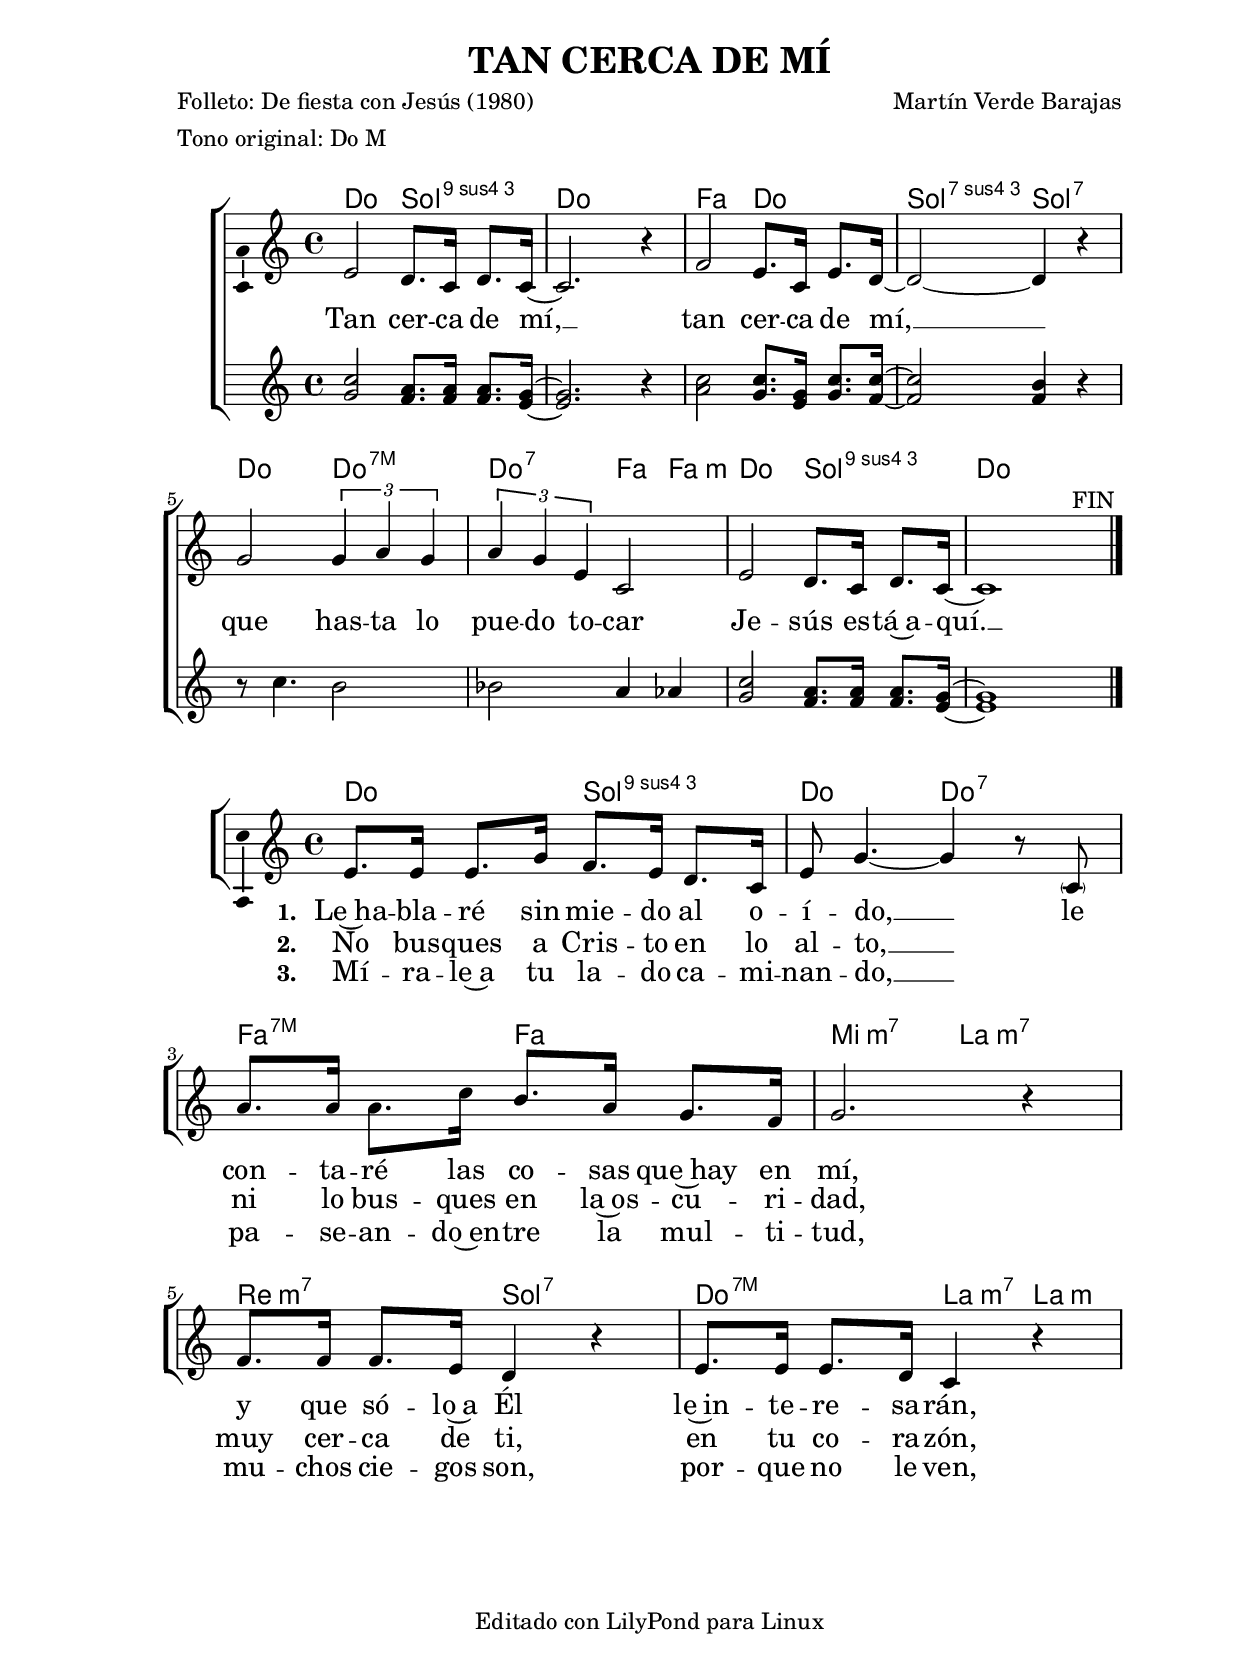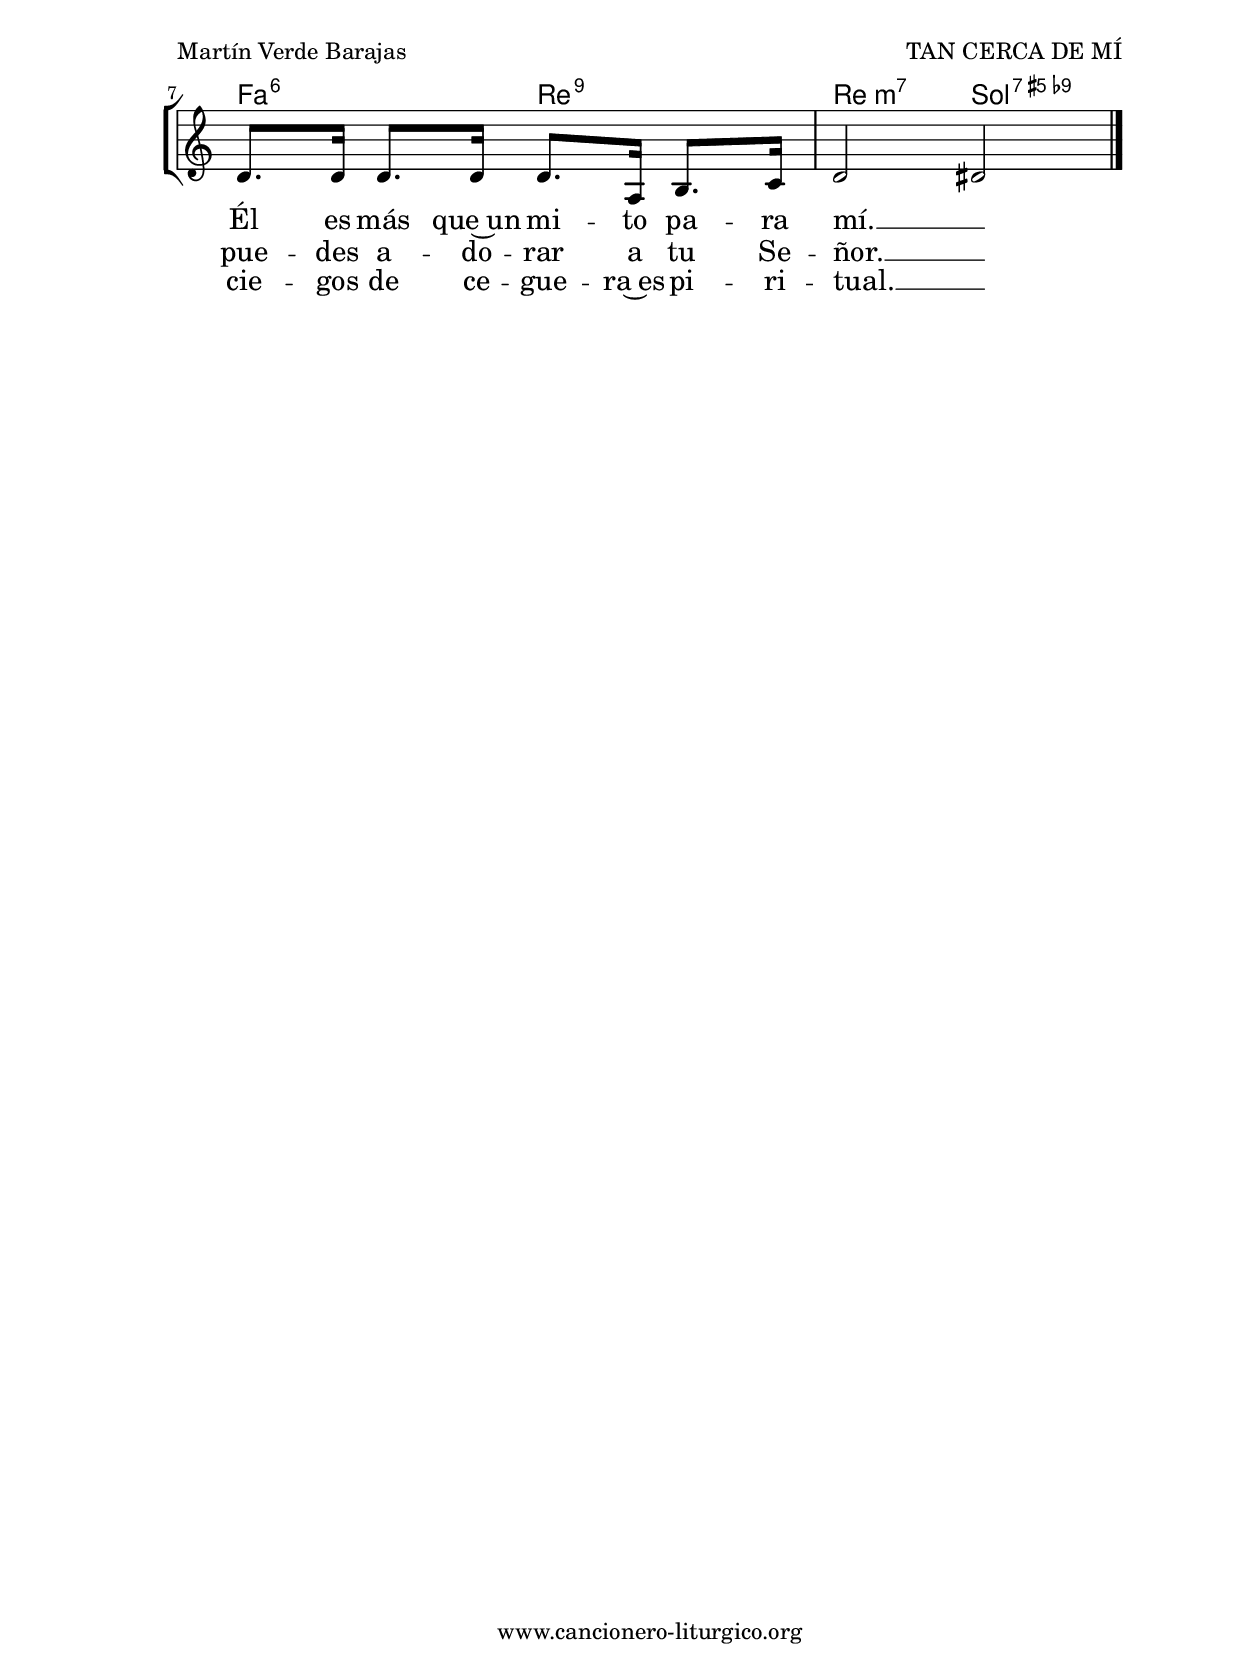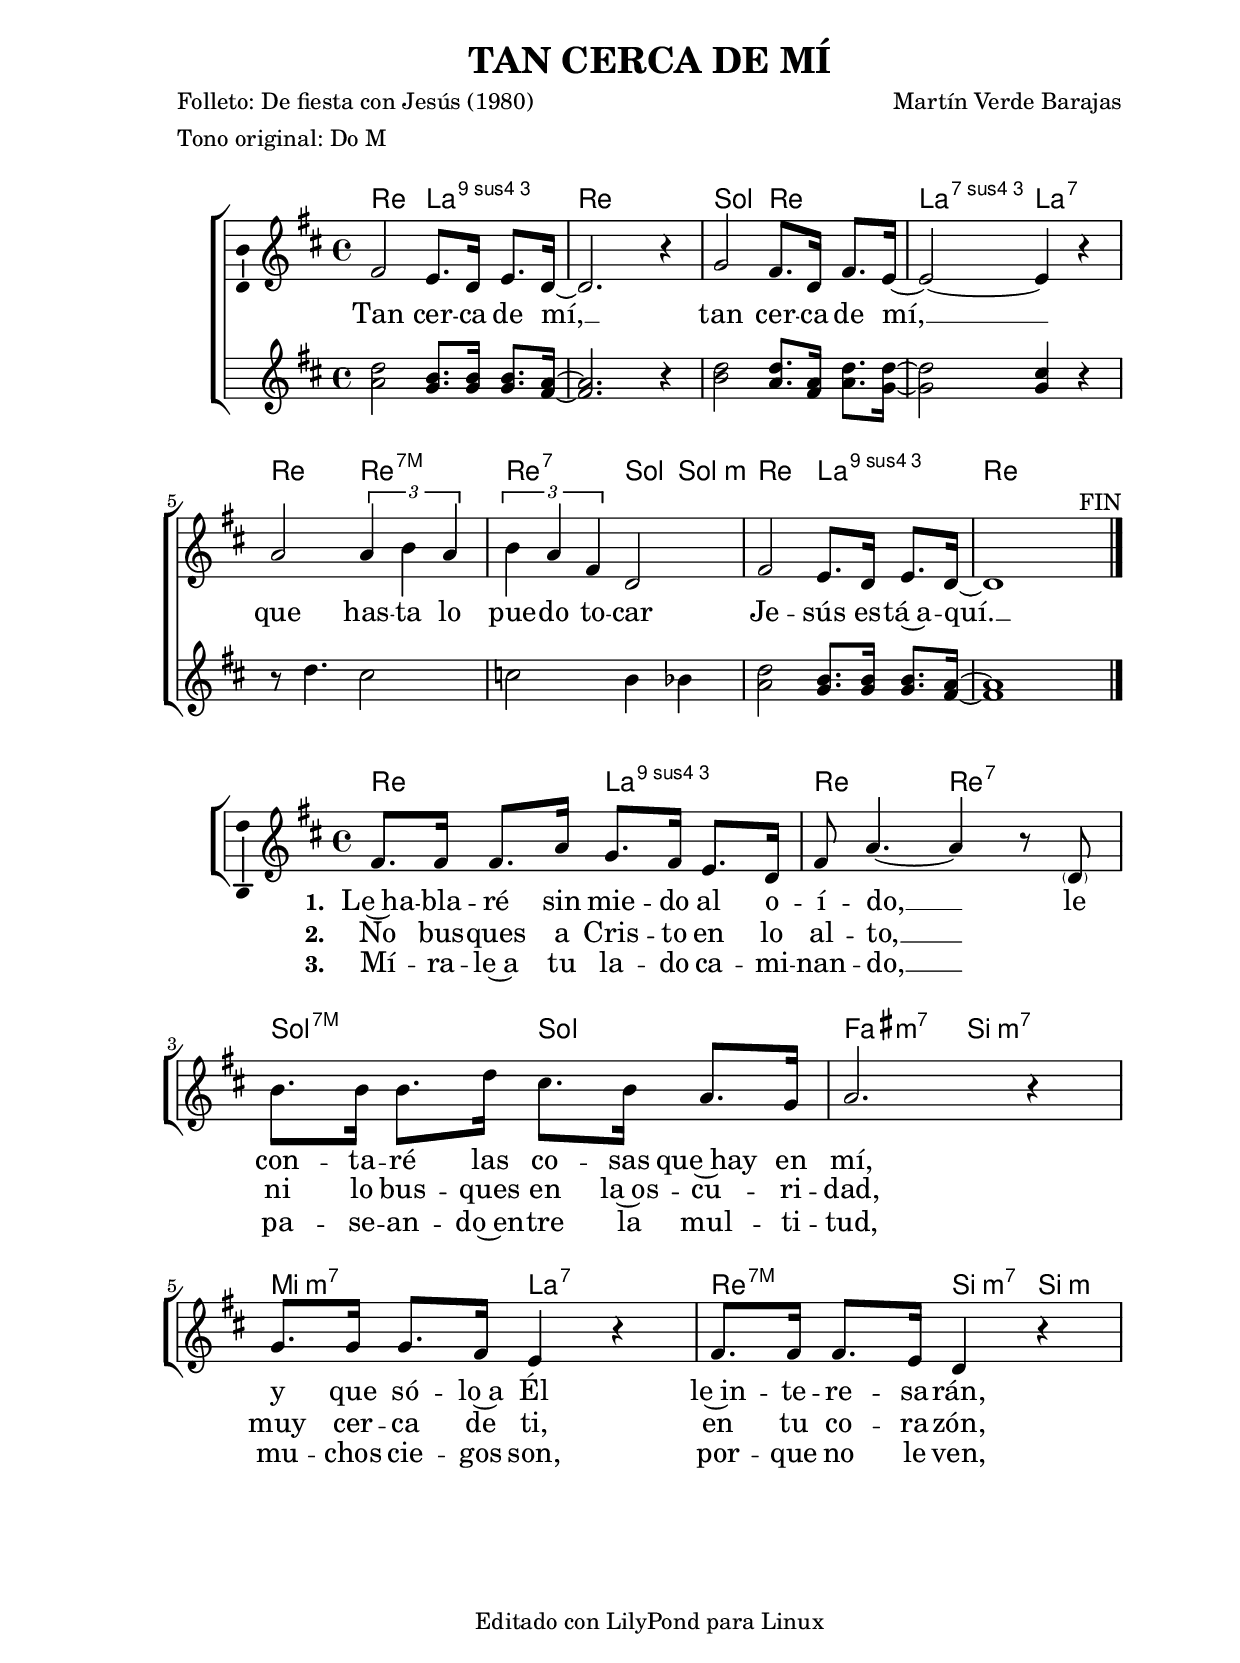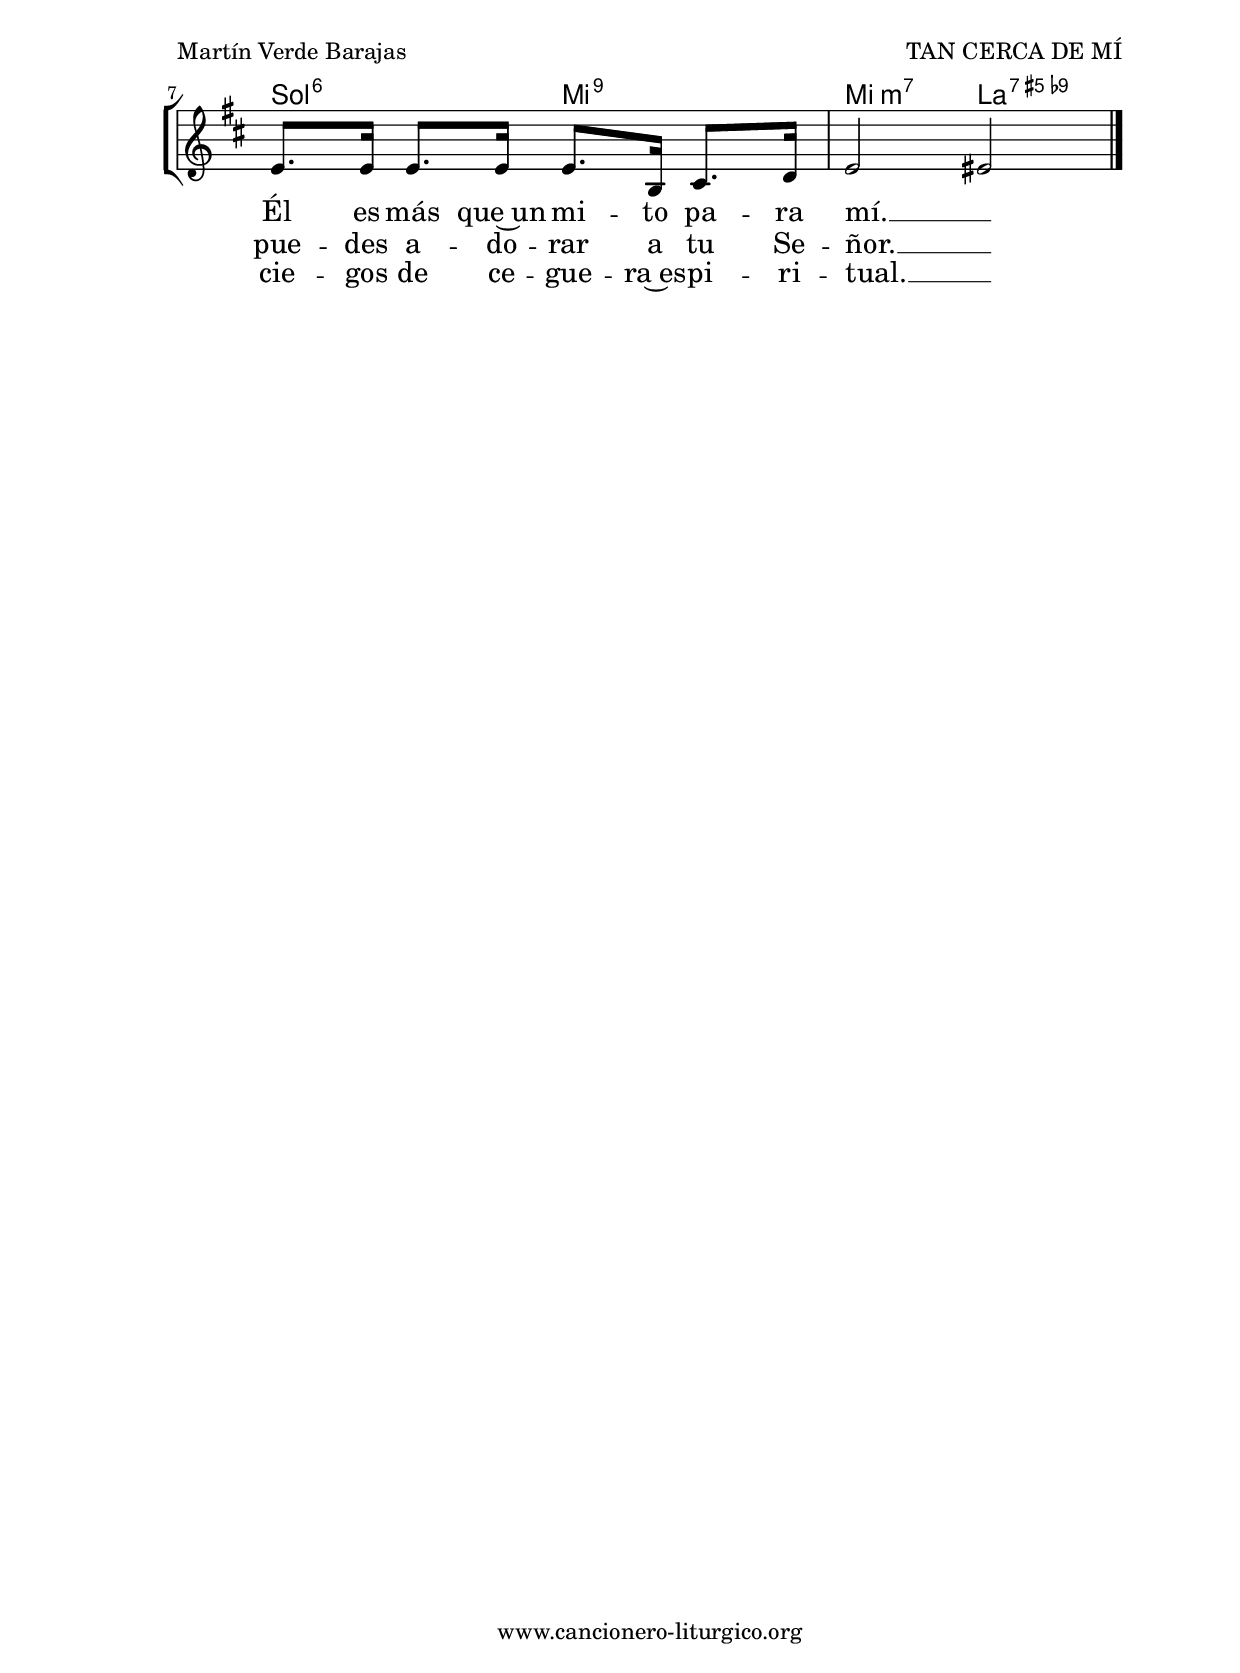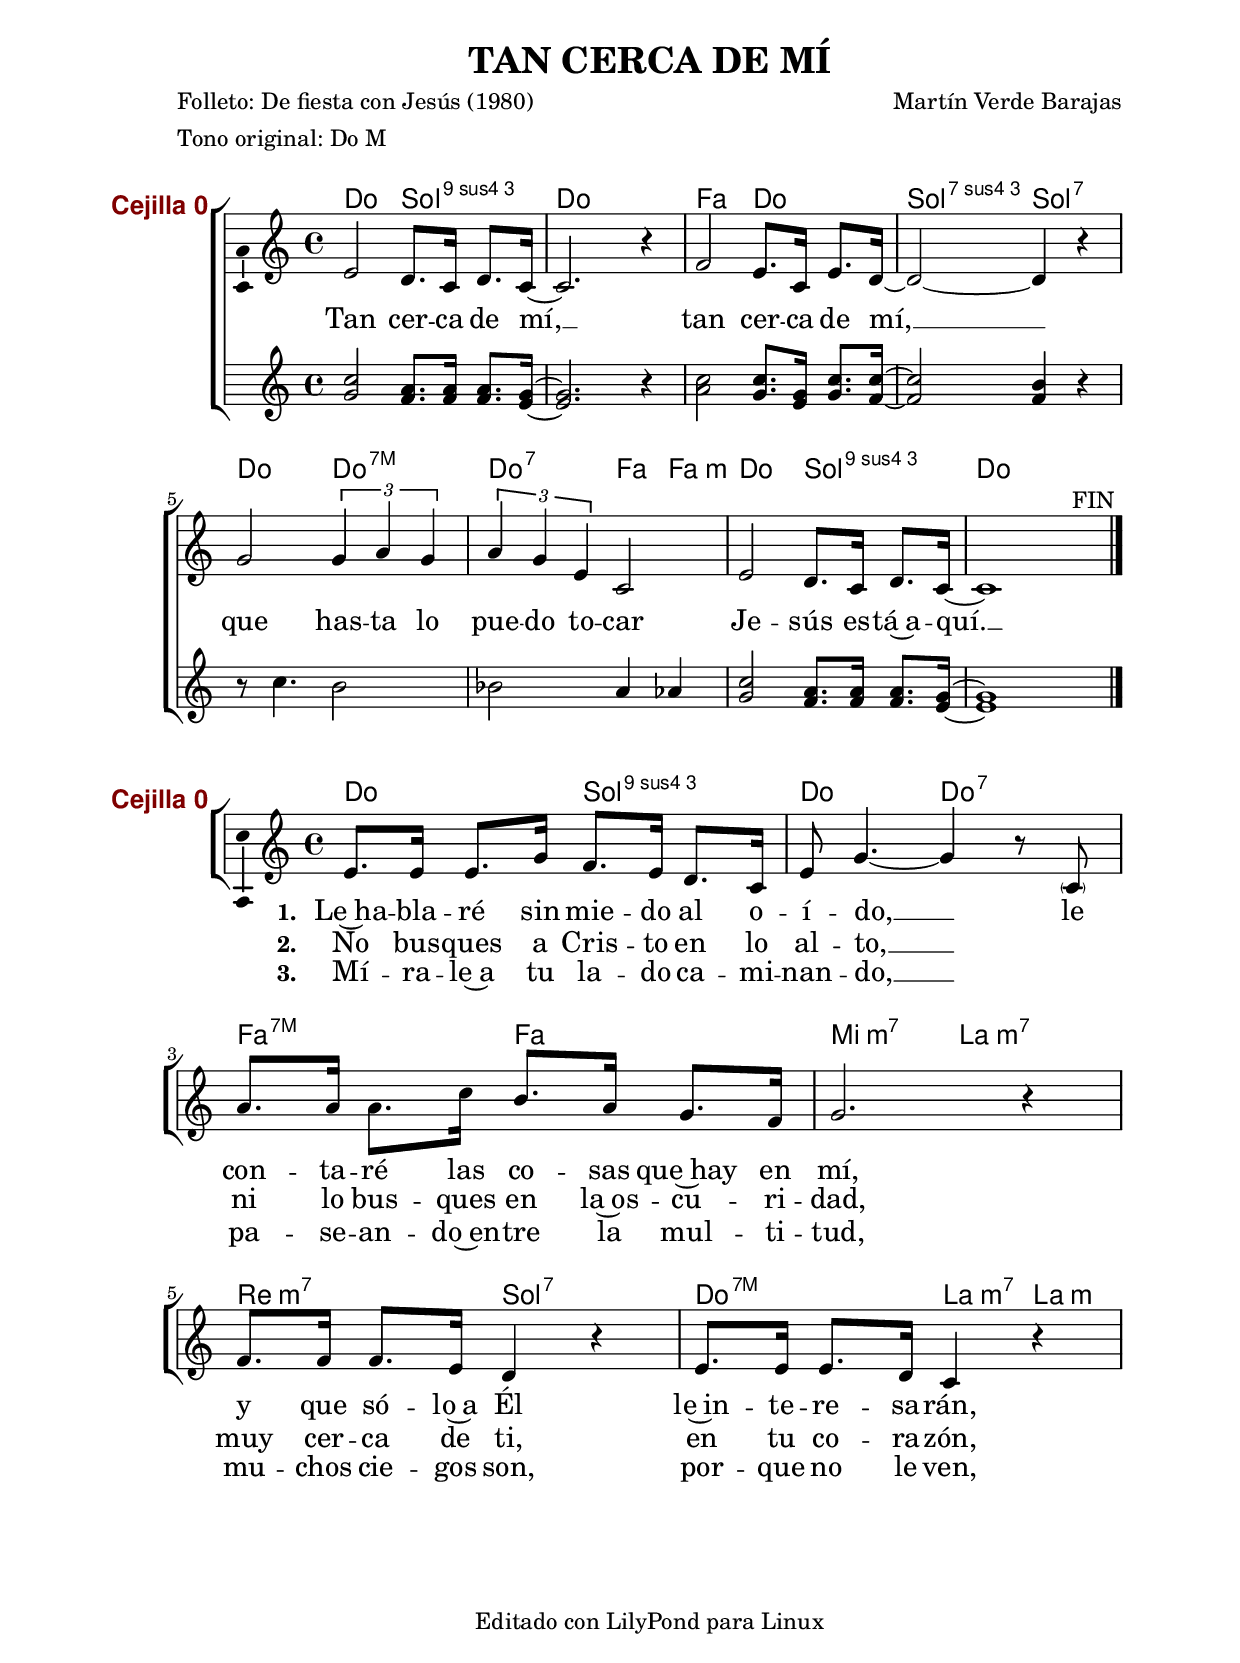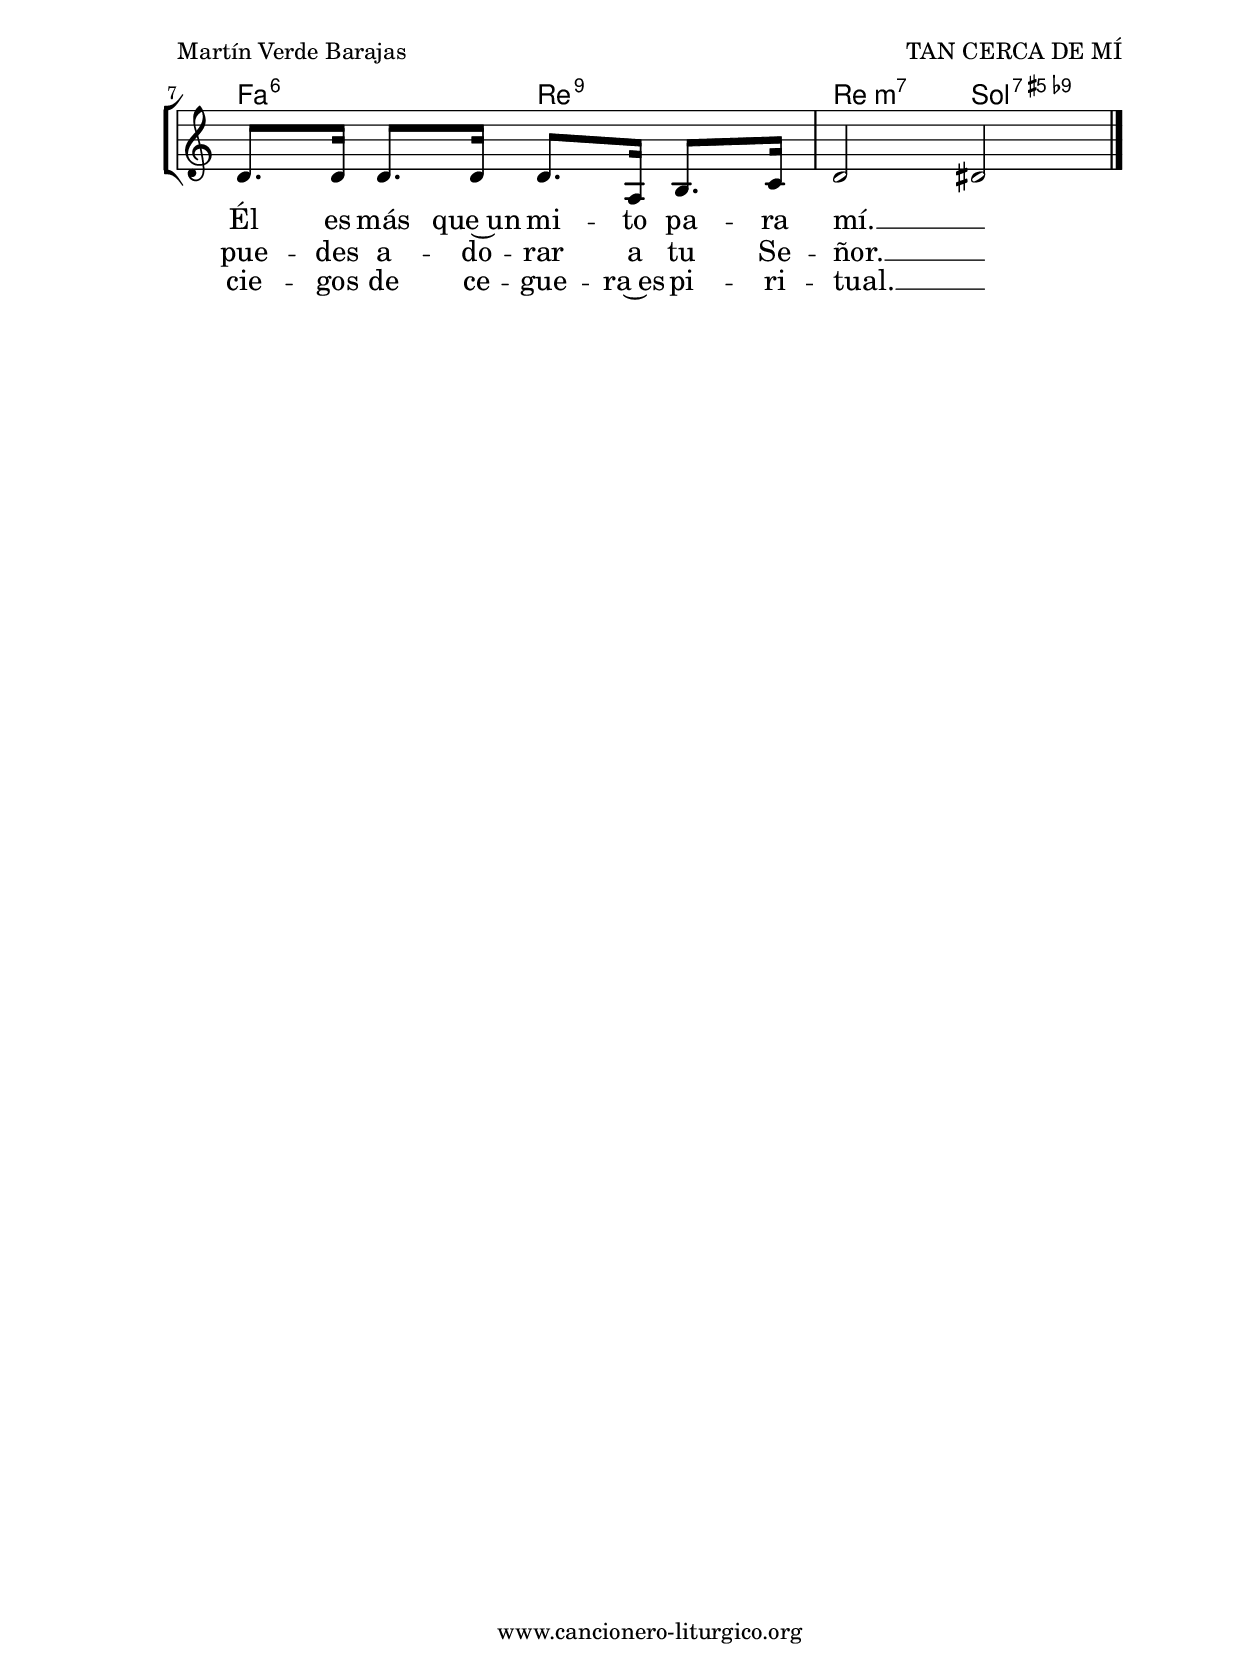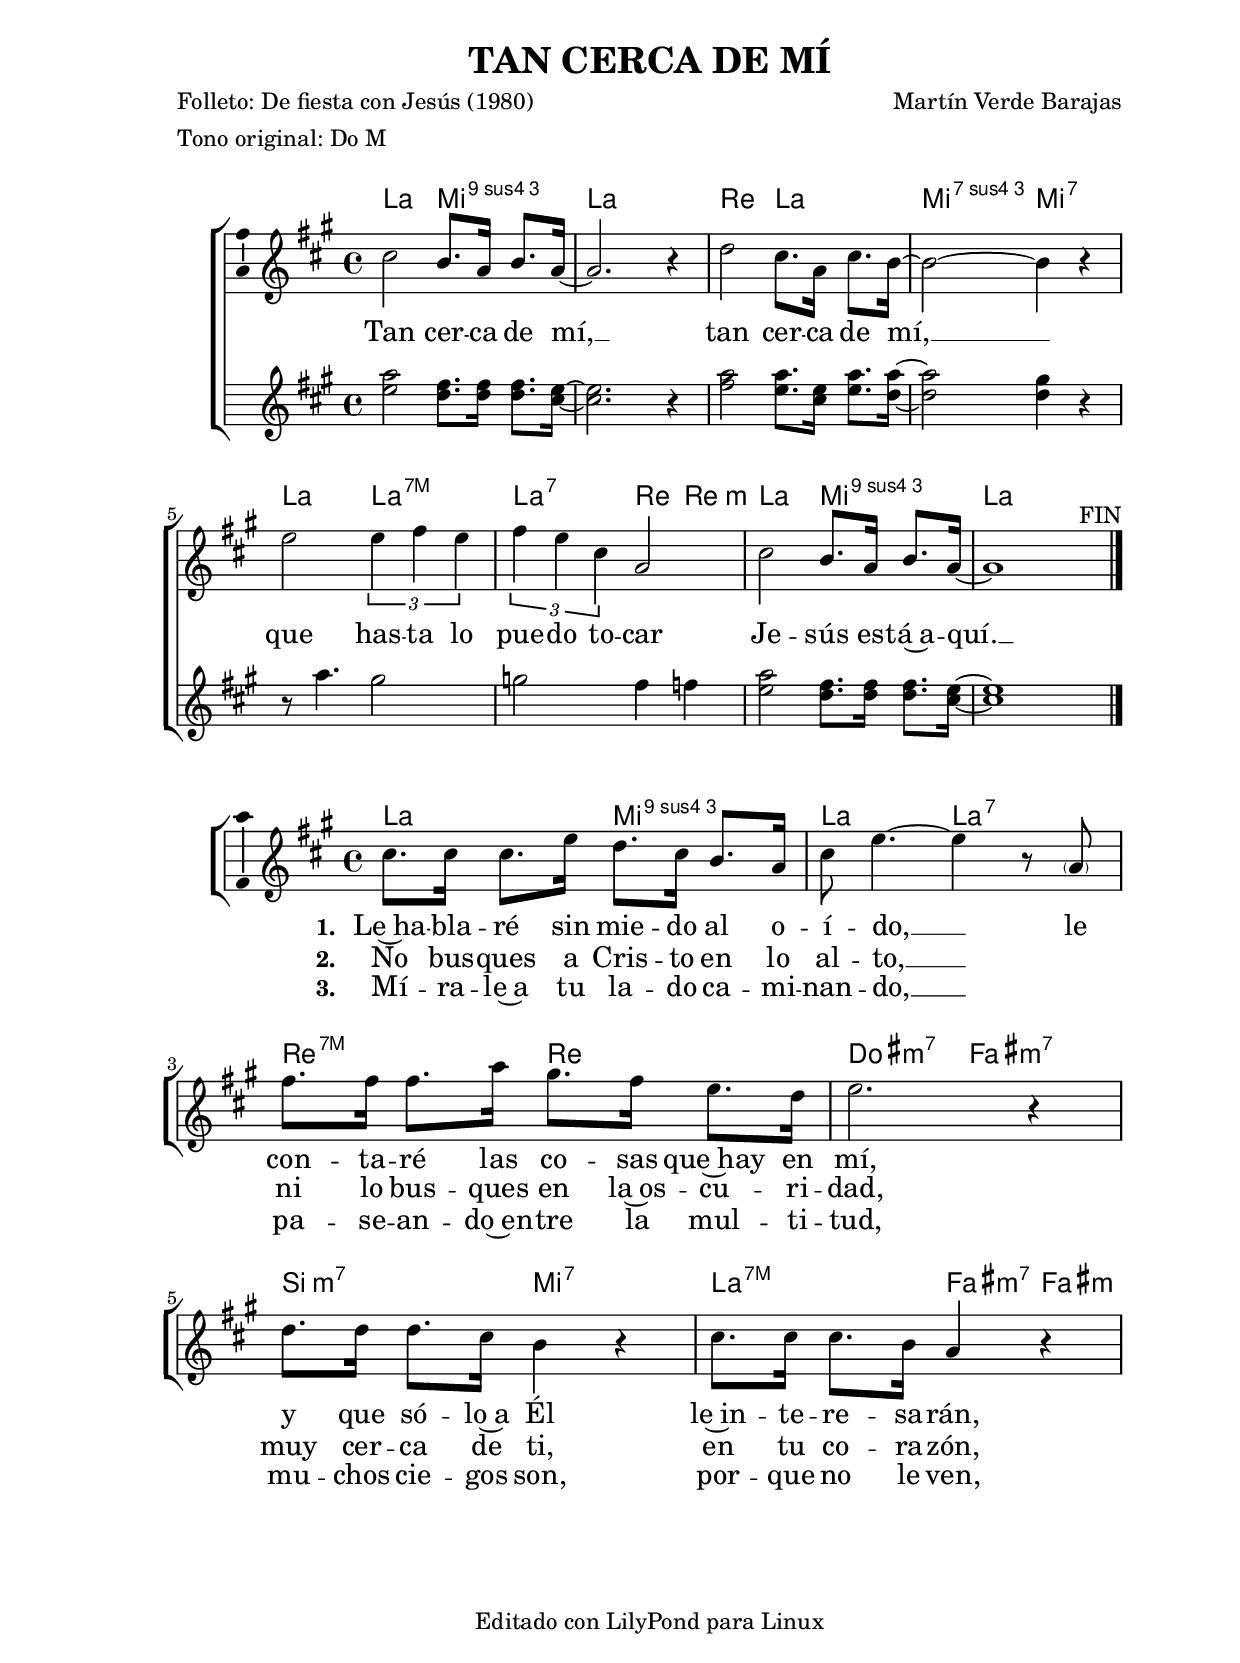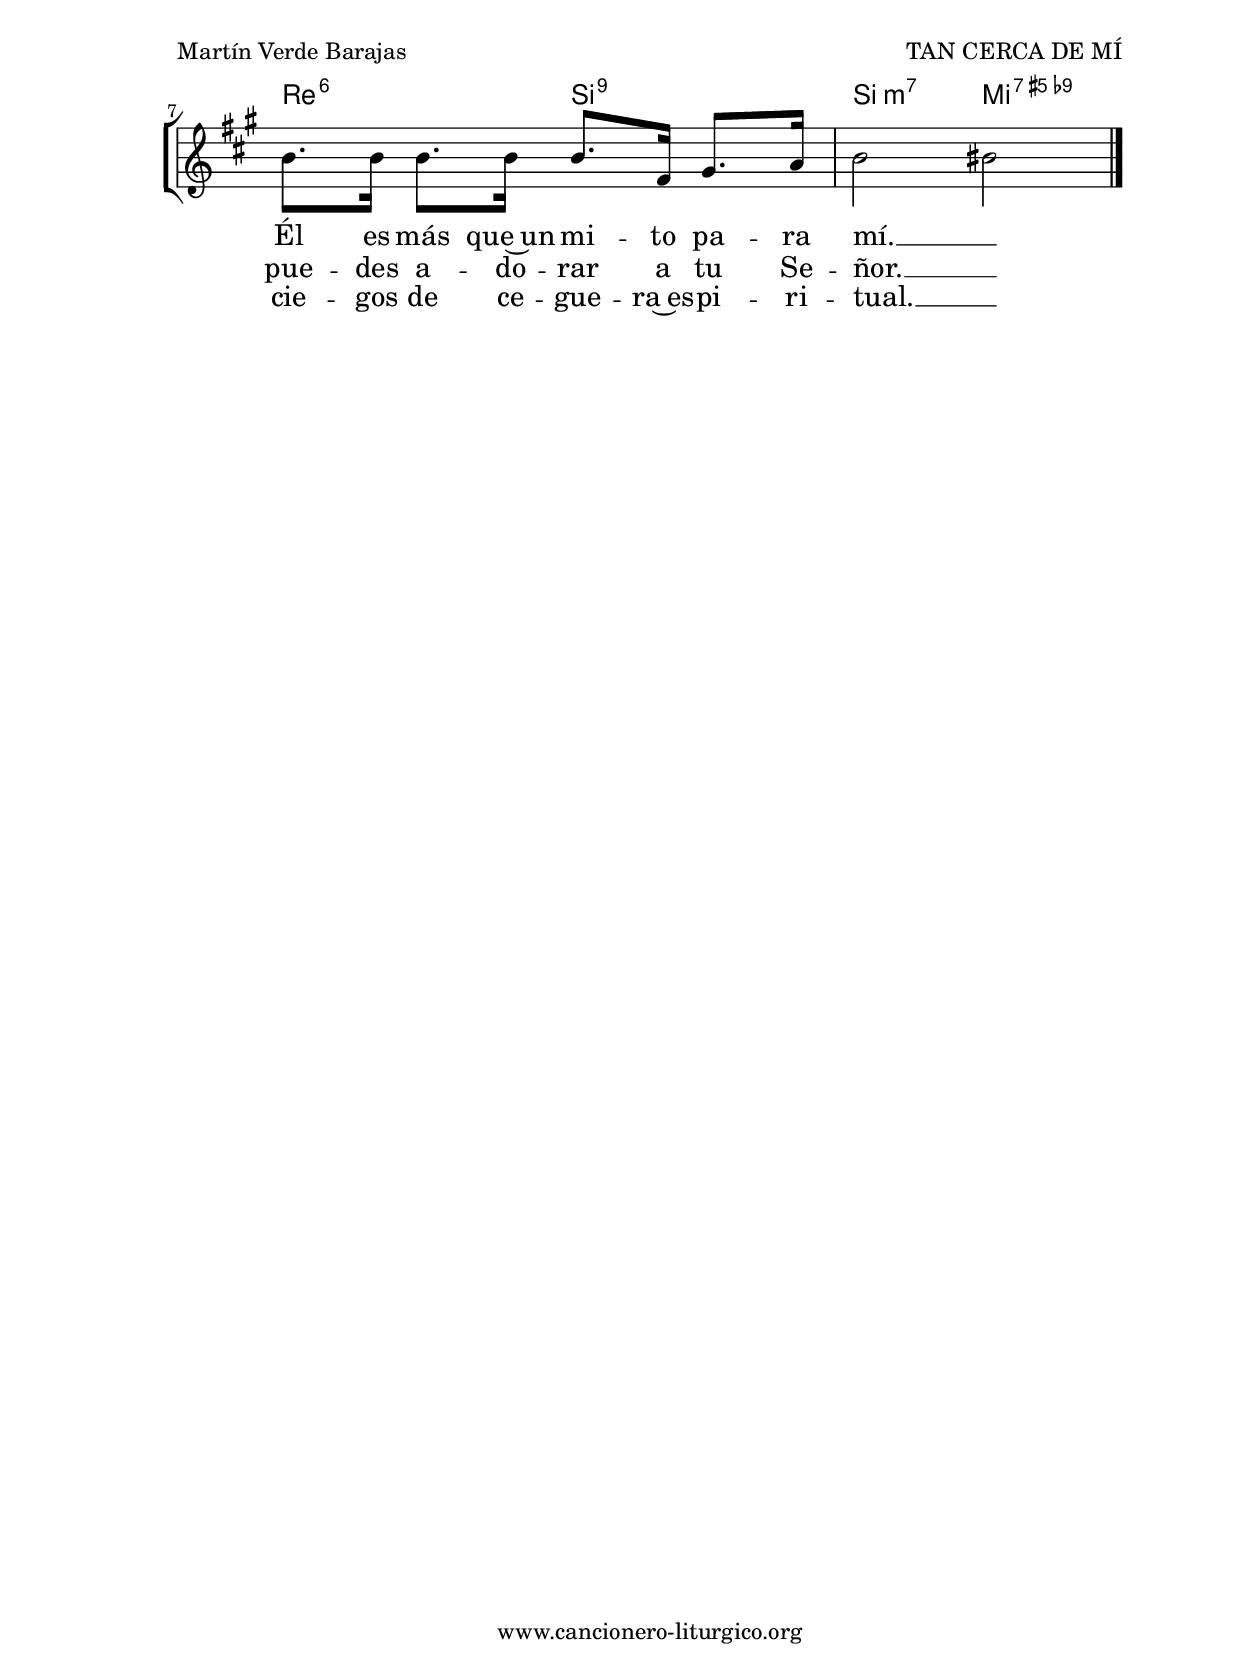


%versión de lilypond para la que se ha escrito esta partitura:
\version "2.16.0"

	%Tamaño papel
	#(set-default-paper-size "a4")
	%Tamaño partitura
	#(set-global-staff-size 20)
	%No responde al pulsar sobre una nota
	#(ly:set-option 'point-and-click #f)

%parámetros del encabezamiento:
\header {
	title = "TAN CERCA DE MÍ"
	subtitle = ""
	composer = "Martín Verde Barajas"
	poet = "Folleto: De fiesta con Jesús (1980)"
%%%	meter = "Canciones Carismáticas del mundo"
	meter = "Tono original: Do M"
	arranger = ""
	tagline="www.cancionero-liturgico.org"
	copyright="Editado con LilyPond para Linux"
	tiempo = ""
	usos = "Gracias"
	letra = ""
	}

%parámetros asociados al papel:
\paper {
	oddHeaderMarkup = \markup {\fill-line { \on-the-fly #not-first-page \fromproperty #'header:title \on-the-fly #not-first-page \fromproperty #'header:composer }}
	evenHeaderMarkup = \markup {\fill-line { \fromproperty #'header:composer \fromproperty #'header:title }}
	#(set-paper-size "a4")
	print-page-number = ##f
	first-page-number = 1
	print-first-page-number = ##f
%	head-separation = 3.0 \cm
	top-margin = 2.0 \cm
	bottom-margin = 0.5\cm
%%%	bottom-margin = -3.5\cm
	left-margin = 3.0 \cm
	line-width = 16.0 \cm 
	indent = 8\mm
	interscoreline = 2.\mm
	between-system-space = 15\mm
%	para que las partituras no llenen la hoja:
	ragged-bottom = ##t
%	idem para la última hoja:
	ragged-last-bottom = ##f
%	para que las partituras llenen el ancho del papel:
	ragged-last = ##f
	after-title-space = 2.5 \cm
%page-count=1
%system-count=5

	%Flexible Vertical Spacing
%	markup-markup-spacing =
%	#'((basic-distance . 15) (minimum-distance . 15) (padding . 3))
	markup-system-spacing =
	#'((basic-distance . 15) (minimum-distance . 15) (padding . 3))
	system-system-spacing =
	#'((basic-distance . 15) (minimum-distance . 15) (padding . 3))
	score-system-spacing =
	#'((basic-distance . 15) (minimum-distance . 15) (padding . 5))
%	top-system-spacing = % header
%	#'((basic-distance . 8) (minimum-distance . 0) (padding . 0))
%	top-markup-spacing =
%	#'((basic-distance . 20) (minimum-distance . 20) (padding . 0))
	last-bottom-spacing = % footer
	#'((basic-distance . 5) (minimum-distance . 5) (padding . 0))
%	score-markup-spacing =
%	#'((basic-distance . 16) (minimum-distance . 13) (padding . 0))

	}


%parámetros que afectan a toda la partitura:
global = {
	%clave de sol (G):
	\clef G
	%armadura:
%	\transpose c d
	\key c \major
	\tempo 4=104
	\set Score.tempoHideNote = ##t
	}


acordes = {
	\italianChords
	\chordmode {
%	\transpose c d
{

\set majorSevenSymbol = \markup { 7M }

c2 g:9.4 c s f c g:7.4 g:7.3 c c:maj7 c:7 f4 f:m c2 g:9.4 c s

	}
	}
}

acordesest = {
	\italianChords
	\chordmode {
%	\transpose c d
{

\set majorSevenSymbol = \markup { 7M }

c2 g:9.4 c c:7 f:maj7 f e:m7 a:m7 d:m7 g:7 c:maj7 a4:m7 a:m f2:6 d:9 d:m7 g:9-.5+

	}
	}
}

melodia = 
%	\transpose c d
{
	\relative c'{
	\time 4/4

e2 d8. c16 d8. c16~
c2. r4
f2 e8. c16 e8. d16~
d2~d4 r4
g2 \times 2/3 {g4 a g}
\times 2/3 {a4 g e} c2
e2 d8. c16 d8. c16~
c1^"               FIN"

\bar "|."
	}
	}

melodiaest = 
%	\transpose c d
{
	\relative c'{
	\time 4/4

e8. e16 e8. g16 f8. e16 d8. c16
e8 g4.~g4 r8 \parenthesize c,8
a'8. a16 a8. c16 b8. a16 g8. f16
g2. r4
f8. f16 f8. e16 d4 r4
e8. e16 e8. d16 c4 r4
d8. d16 d8. d16 d8. a16 b8. c16
d2 dis

\bar "|."
	}
	}

melodiados = 
%	\transpose c d
{
	\relative c''{
	\time 4/4

<<
{
c2 a8. a16 a8. g16~
g2. r4
c2 c8. g16 c8. c16~
c2 b4 r4
}
{
g2 f8. f16 f8. e16~
e2. r4
a2 g8. e16 g8. f16~
f2 f4 r4
}
>>
r8 c'4. b2
bes2 a4 aes
<<
{
c2 a8. a16 a8. g16~
g1
}
{
g2 f8. f16 f8. e16~
e1
}
>>

\bar "|."
	}
	}


texto = \lyricmode {
Tan cer -- ca de mí, __
tan cer -- ca de mí, __
que has -- ta lo pue -- do to -- car
Je -- sús es -- tá~a -- quí. __

	}
textouno = \lyricmode {
\set stanza =#"1. " Le~ha -- bla -- ré sin mie -- do al o -- í -- do, __
le con -- ta -- ré las co -- sas que~hay en mí,
y que só -- lo~a Él
le~in -- te -- re -- sa -- rán,
Él es más que~un mi -- to pa -- ra mí. __ _

	}

textodos = \lyricmode {
\set stanza =#"2. " No bus -- ques a Cris -- to en lo al -- to, __
"  " ni lo bus -- ques en la~os -- cu -- ri -- dad,
muy cer -- ca de ti, en tu co -- ra -- zón,
pue -- des a -- do -- rar a tu Se -- ñor. __ _

	}

textotres = \lyricmode {
\set stanza =#"3. " Mí -- ra -- le~a tu la -- do ca -- mi -- nan -- do, __
"  " pa -- se -- an -- do~en -- tre la mul -- ti -- tud,
mu -- chos cie -- gos son, por -- que no le ven,
cie -- gos de ce -- gue -- ra~es -- pi -- ri -- tual. __ _

	}


acordesStaff = \context ChordNames = acordesStaff <<
	\set chordChanges = ##t
	\acordes
	>>

acordesestStaff = \context ChordNames = acordesestStaff <<
	\set chordChanges = ##t
	\acordesest
	>>


%%%%%%%%%%%%%%%%%%%%%%%%%%%%%%%%%%% CEJILLA %%%%%%%%%%%%%%%%%%%%%%%%%%%%%%%%%%%
acordescejilla = {
%%%	\override ChordNames.ChordName #'font-size = #-1
%%%	\override ChordNames.ChordName #'font-series = #'bold
	\transpose c c {
		\acordes
		}
	}

acordescejillaStaff = \context ChordNames = acordescejillaStaff <<
	\set Staff.instrumentName = \markup \with-color #darkred \larger \bold \sans "Cejilla 0"
	\set chordChanges = ##t
	\acordescejilla
	>>
acordesestcejilla = {
%%%	\override ChordNames.ChordName #'font-size = #-1
%%%	\override ChordNames.ChordName #'font-series = #'bold
	\transpose c c {
		\acordesest
		}
	}

acordesestcejillaStaff = \context ChordNames = acordesestcejillaStaff <<
	\set Staff.instrumentName = \markup \with-color #darkred \larger \bold \sans "Cejilla 0"
	\set chordChanges = ##t
	\acordesestcejilla
	>>
%%%%%%%%%%%%%%%%%%%%%%%%%%%%%%%%%%% CEJILLA %%%%%%%%%%%%%%%%%%%%%%%%%%%%%%%%%%%


vozStaff = \context Voice = vozStaff
\with {\consists "Ambitus_engraver"}
<<
%	\set Staff.instrumentName = ""
%	\set Staff.shortInstrumentName = ""
%	\set Staff.midiInstrument = #"clarinet"
%	\set Staff.midiInstrument = #"cello"
%	\set Staff.midiInstrument = #"flute"
	\set Staff.midiInstrument = #"electric guitar (jazz)"
%	\set Staff.midiInstrument = #"english horn"
%	\set Staff.midiInstrument = #"violin"
%	\set Staff.midiInstrument = #"glockenspiel"
	\set Staff.midiMinimumVolume = #0.7
	\set Staff.midiMaximumVolume = #0.9
	\global
	\melodia
	>>

vozestStaff = \context Voice = vozestStaff
\with {\consists "Ambitus_engraver"}
<<
%	\set Staff.instrumentName = ""
%	\set Staff.shortInstrumentName = ""
%	\set Staff.midiInstrument = #"clarinet"
%	\set Staff.midiInstrument = #"cello"
%	\set Staff.midiInstrument = #"flute"
	\set Staff.midiInstrument = #"electric guitar (jazz)"
%	\set Staff.midiInstrument = #"english horn"
%	\set Staff.midiInstrument = #"violin"
%	\set Staff.midiInstrument = #"glockenspiel"
	\set Staff.midiMinimumVolume = #0.7
	\set Staff.midiMaximumVolume = #0.9
	\global
	\melodiaest
	>>

vozdosStaff = \context Voice = vozdosStaff
<<
	\set Staff.instrumentName = ""
	\set Staff.shortInstrumentName = ""
	\override Staff.StaffSymbol #'staff-space = #(magstep -0.35)
	\set Staff.midiInstrument = #"flute"
	\set Staff.midiMinimumVolume = #0.7
	\set Staff.midiMaximumVolume = #0.9
	\global
	\melodiados
	>>


textoStaff = \context Lyrics = textoStaff <<
	\lyricsto vozStaff \texto
	>>

textounoStaff = \context Lyrics = textounoStaff <<
	\lyricsto vozestStaff \textouno
	>>

textodosStaff = \context Lyrics = textodosStaff <<
	\lyricsto vozestStaff \textodos
	>>

textotresStaff = \context Lyrics = textotresStaff <<
	\lyricsto vozestStaff \textotres
	>>


\book {
	\score {
		\context ChoirStaff {
%			\override StaffGroup.SystemStartBracket #'collapse-height = #1
%			\override Score.SystemStartBar #'collapse-height = #1
			<<
			\acordesStaff
			\vozStaff
			\textoStaff
			\vozdosStaff
			>>
			}
		\layout {
	 		\context {
				\Lyrics
				\override LyricText #'font-size = #2
				}
	 		 \context {
				\Score
				\override StaffSymbol #'staff-space = #(magstep +3)
				}
			}
		}
	\score {
		\context ChoirStaff {
			\override StaffGroup.SystemStartBracket #'collapse-height = #1
			\override Score.SystemStartBar #'collapse-height = #1
			<<
			\acordesestStaff
			\vozestStaff
			\textounoStaff
			\textodosStaff
			\textotresStaff
			>>
			}
		\layout {
	 		\context {
				\Lyrics
				\override LyricText #'font-size = #2
				}
	 		 \context {
				\Score
				\override StaffSymbol #'staff-space = #(magstep +3)
				}
			}
		}
	\score {
		\unfoldRepeats
		\context ChoirStaff {
			<<
			\acordesStaff
			\vozStaff
			\vozdosStaff
			>>
			<<
			\acordesestStaff
			\vozestStaff
			>>
			}
		\midi {
	 		\context {
	 			\Score
				tempoWholesPerMinute = #(ly:make-moment 70 4)
				}
			}
		}
	}


%Partitura para guitarra
#(define output-suffix "G")
\book {
	\score {
		\context ChoirStaff {
%			\override StaffGroup.SystemStartBracket #'collapse-height = #1
%			\override Score.SystemStartBar #'collapse-height = #1
			<<
			\acordescejillaStaff
			\vozStaff
			\textoStaff
			\vozdosStaff
			>>
			}
		\layout {
%%%%%%%%%%%%%%%%%%%%%%%%%%%%%%%%%%% CEJILLA %%%%%%%%%%%%%%%%%%%%%%%%%%%%%%%%%%%
			\context {
				\ChordNames \consists Instrument_name_engraver
				}
%%%%%%%%%%%%%%%%%%%%%%%%%%%%%%%%%%% CEJILLA %%%%%%%%%%%%%%%%%%%%%%%%%%%%%%%%%%%
	 		\context {
				\Lyrics
				\override LyricText #'font-size = #2
				}
	 		 \context {
				\Score
				\override StaffSymbol #'staff-space = #(magstep +3)
				}
			}
		}
	\score {
		\context ChoirStaff {
			\override StaffGroup.SystemStartBracket #'collapse-height = #1
			\override Score.SystemStartBar #'collapse-height = #1
			<<
			\acordesestcejillaStaff
			\vozestStaff
			\textounoStaff
			\textodosStaff
			\textotresStaff
			>>
			}
		\layout {
%%%%%%%%%%%%%%%%%%%%%%%%%%%%%%%%%%% CEJILLA %%%%%%%%%%%%%%%%%%%%%%%%%%%%%%%%%%%
			\context {
				\ChordNames \consists Instrument_name_engraver
				}
%%%%%%%%%%%%%%%%%%%%%%%%%%%%%%%%%%% CEJILLA %%%%%%%%%%%%%%%%%%%%%%%%%%%%%%%%%%%
	 		\context {
				\Lyrics
				\override LyricText #'font-size = #2
				}
	 		 \context {
				\Score
				\override StaffSymbol #'staff-space = #(magstep +3)
				}
			}
		}

	}


#(define output-suffix "C")
\book {
	\score {
		\context ChoirStaff {
%			\override StaffGroup.SystemStartBracket #'collapse-height = #1
%			\override Score.SystemStartBar #'collapse-height = #1
\transpose c d
			<<
			\acordesStaff
			\vozStaff
			\textoStaff
			\vozdosStaff
			>>
			}
		\layout {
	 		\context {
				\Lyrics
				\override LyricText #'font-size = #2
				}
	 		 \context {
				\Score
				\override StaffSymbol #'staff-space = #(magstep +3)
				}
			}
		}
	\score {
		\context ChoirStaff {
			\override StaffGroup.SystemStartBracket #'collapse-height = #1
			\override Score.SystemStartBar #'collapse-height = #1
\transpose c d
			<<
			\acordesestStaff
			\vozestStaff
			\textounoStaff
			\textodosStaff
			\textotresStaff
			>>
			}
		\layout {
	 		\context {
				\Lyrics
				\override LyricText #'font-size = #2
				}
	 		 \context {
				\Score
				\override StaffSymbol #'staff-space = #(magstep +3)
				}
			}
		}
	}


#(define output-suffix "S")
\book {
	\score {
		\context ChoirStaff {
%			\override StaffGroup.SystemStartBracket #'collapse-height = #1
%			\override Score.SystemStartBar #'collapse-height = #1
\transpose c a
			<<
			\acordesStaff
			\vozStaff
			\textoStaff
			\vozdosStaff
			>>
			}
		\layout {
	 		\context {
				\Lyrics
				\override LyricText #'font-size = #2
				}
	 		 \context {
				\Score
				\override StaffSymbol #'staff-space = #(magstep +3)
				}
			}
		}
	\score {
		\context ChoirStaff {
			\override StaffGroup.SystemStartBracket #'collapse-height = #1
			\override Score.SystemStartBar #'collapse-height = #1
\transpose c a
			<<
			\acordesestStaff
			\vozestStaff
			\textounoStaff
			\textodosStaff
			\textotresStaff
			>>
			}
		\layout {
	 		\context {
				\Lyrics
				\override LyricText #'font-size = #2
				}
	 		 \context {
				\Score
				\override StaffSymbol #'staff-space = #(magstep +3)
				}
			}
		}
	}


